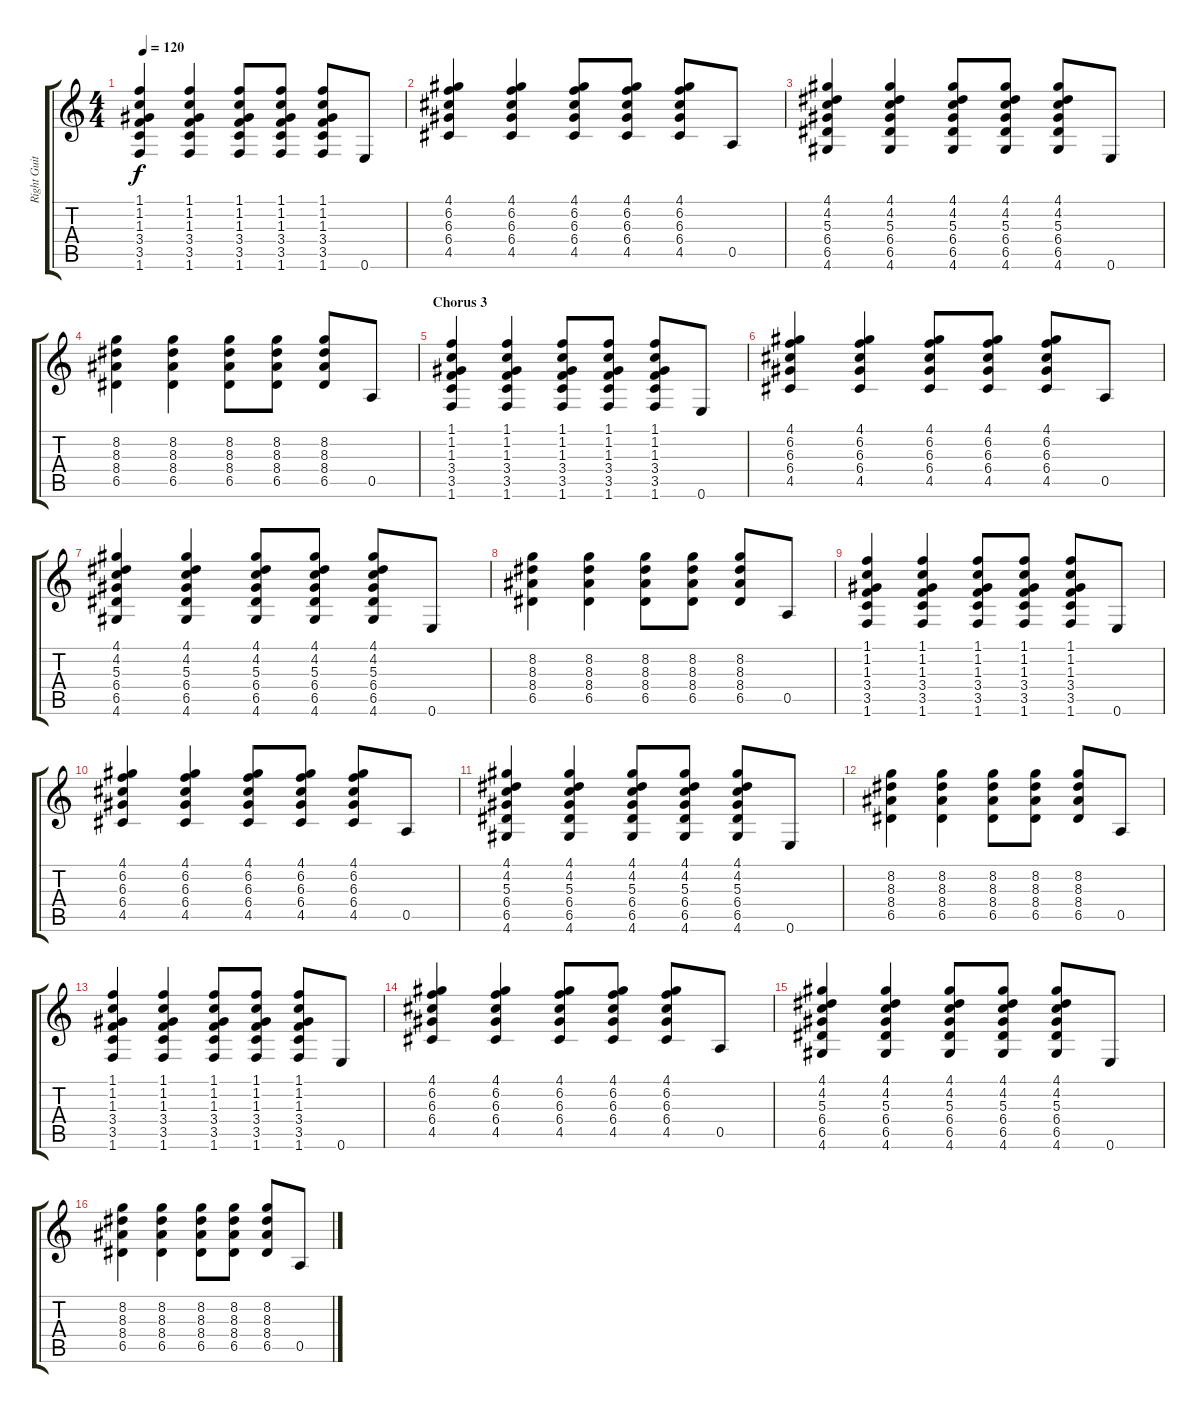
\track ("Right Guitar" "Right Guit") {instrument overdrivenguitar}
\staff {score tabs}
\tuning (E4 B3 G3 D3 A2 E2) {hide}
\ts (4 4)
\tempo 120
\clef g2
\ks c
(1.1 1.2 1.3 3.4 3.5 1.6).4{dy f} (1.1 1.2 1.3 3.4 3.5 1.6).4 (1.1 1.2 1.3 3.4 3.5 1.6).8 (1.1 1.2 1.3 3.4 3.5 1.6).8 (1.1 1.2 1.3 3.4 3.5 1.6).8 0.6.8 |
(4.1 6.2 6.3 6.4 4.5).4 (4.1 6.2 6.3 6.4 4.5).4 (4.1 6.2 6.3 6.4 4.5).8 (4.1 6.2 6.3 6.4 4.5).8 (4.1 6.2 6.3 6.4 4.5).8 0.5.8 |
(4.1 4.2 5.3 6.4 6.5 4.6).4 (4.1 4.2 5.3 6.4 6.5 4.6).4 (4.1 4.2 5.3 6.4 6.5 4.6).8 (4.1 4.2 5.3 6.4 6.5 4.6).8 (4.1 4.2 5.3 6.4 6.5 4.6).8 0.6.8 |
(8.2 8.3 8.4 6.5).4 (8.2 8.3 8.4 6.5).4 (8.2 8.3 8.4 6.5).8 (8.2 8.3 8.4 6.5).8 (8.2 8.3 8.4 6.5).8 0.5.8 |
\section ("" "Chorus 3")
(1.1 1.2 1.3 3.4 3.5 1.6).4 (1.1 1.2 1.3 3.4 3.5 1.6).4 (1.1 1.2 1.3 3.4 3.5 1.6).8 (1.1 1.2 1.3 3.4 3.5 1.6).8 (1.1 1.2 1.3 3.4 3.5 1.6).8 0.6.8 |
(4.1 6.2 6.3 6.4 4.5).4 (4.1 6.2 6.3 6.4 4.5).4 (4.1 6.2 6.3 6.4 4.5).8 (4.1 6.2 6.3 6.4 4.5).8 (4.1 6.2 6.3 6.4 4.5).8 0.5.8 |
(4.1 4.2 5.3 6.4 6.5 4.6).4 (4.1 4.2 5.3 6.4 6.5 4.6).4 (4.1 4.2 5.3 6.4 6.5 4.6).8 (4.1 4.2 5.3 6.4 6.5 4.6).8 (4.1 4.2 5.3 6.4 6.5 4.6).8 0.6.8 |
(8.2 8.3 8.4 6.5).4 (8.2 8.3 8.4 6.5).4 (8.2 8.3 8.4 6.5).8 (8.2 8.3 8.4 6.5).8 (8.2 8.3 8.4 6.5).8 0.5.8 |
(1.1 1.2 1.3 3.4 3.5 1.6).4 (1.1 1.2 1.3 3.4 3.5 1.6).4 (1.1 1.2 1.3 3.4 3.5 1.6).8 (1.1 1.2 1.3 3.4 3.5 1.6).8 (1.1 1.2 1.3 3.4 3.5 1.6).8 0.6.8 |
(4.1 6.2 6.3 6.4 4.5).4 (4.1 6.2 6.3 6.4 4.5).4 (4.1 6.2 6.3 6.4 4.5).8 (4.1 6.2 6.3 6.4 4.5).8 (4.1 6.2 6.3 6.4 4.5).8 0.5.8 |
(4.1 4.2 5.3 6.4 6.5 4.6).4 (4.1 4.2 5.3 6.4 6.5 4.6).4 (4.1 4.2 5.3 6.4 6.5 4.6).8 (4.1 4.2 5.3 6.4 6.5 4.6).8 (4.1 4.2 5.3 6.4 6.5 4.6).8 0.6.8 |
(8.2 8.3 8.4 6.5).4 (8.2 8.3 8.4 6.5).4 (8.2 8.3 8.4 6.5).8 (8.2 8.3 8.4 6.5).8 (8.2 8.3 8.4 6.5).8 0.5.8 |
(1.1 1.2 1.3 3.4 3.5 1.6).4 (1.1 1.2 1.3 3.4 3.5 1.6).4 (1.1 1.2 1.3 3.4 3.5 1.6).8 (1.1 1.2 1.3 3.4 3.5 1.6).8 (1.1 1.2 1.3 3.4 3.5 1.6).8 0.6.8 |
(4.1 6.2 6.3 6.4 4.5).4 (4.1 6.2 6.3 6.4 4.5).4 (4.1 6.2 6.3 6.4 4.5).8 (4.1 6.2 6.3 6.4 4.5).8 (4.1 6.2 6.3 6.4 4.5).8 0.5.8 |
(4.1 4.2 5.3 6.4 6.5 4.6).4 (4.1 4.2 5.3 6.4 6.5 4.6).4 (4.1 4.2 5.3 6.4 6.5 4.6).8 (4.1 4.2 5.3 6.4 6.5 4.6).8 (4.1 4.2 5.3 6.4 6.5 4.6).8 0.6.8 |
(8.2 8.3 8.4 6.5).4 (8.2 8.3 8.4 6.5).4 (8.2 8.3 8.4 6.5).8 (8.2 8.3 8.4 6.5).8 (8.2 8.3 8.4 6.5).8 0.5.8
